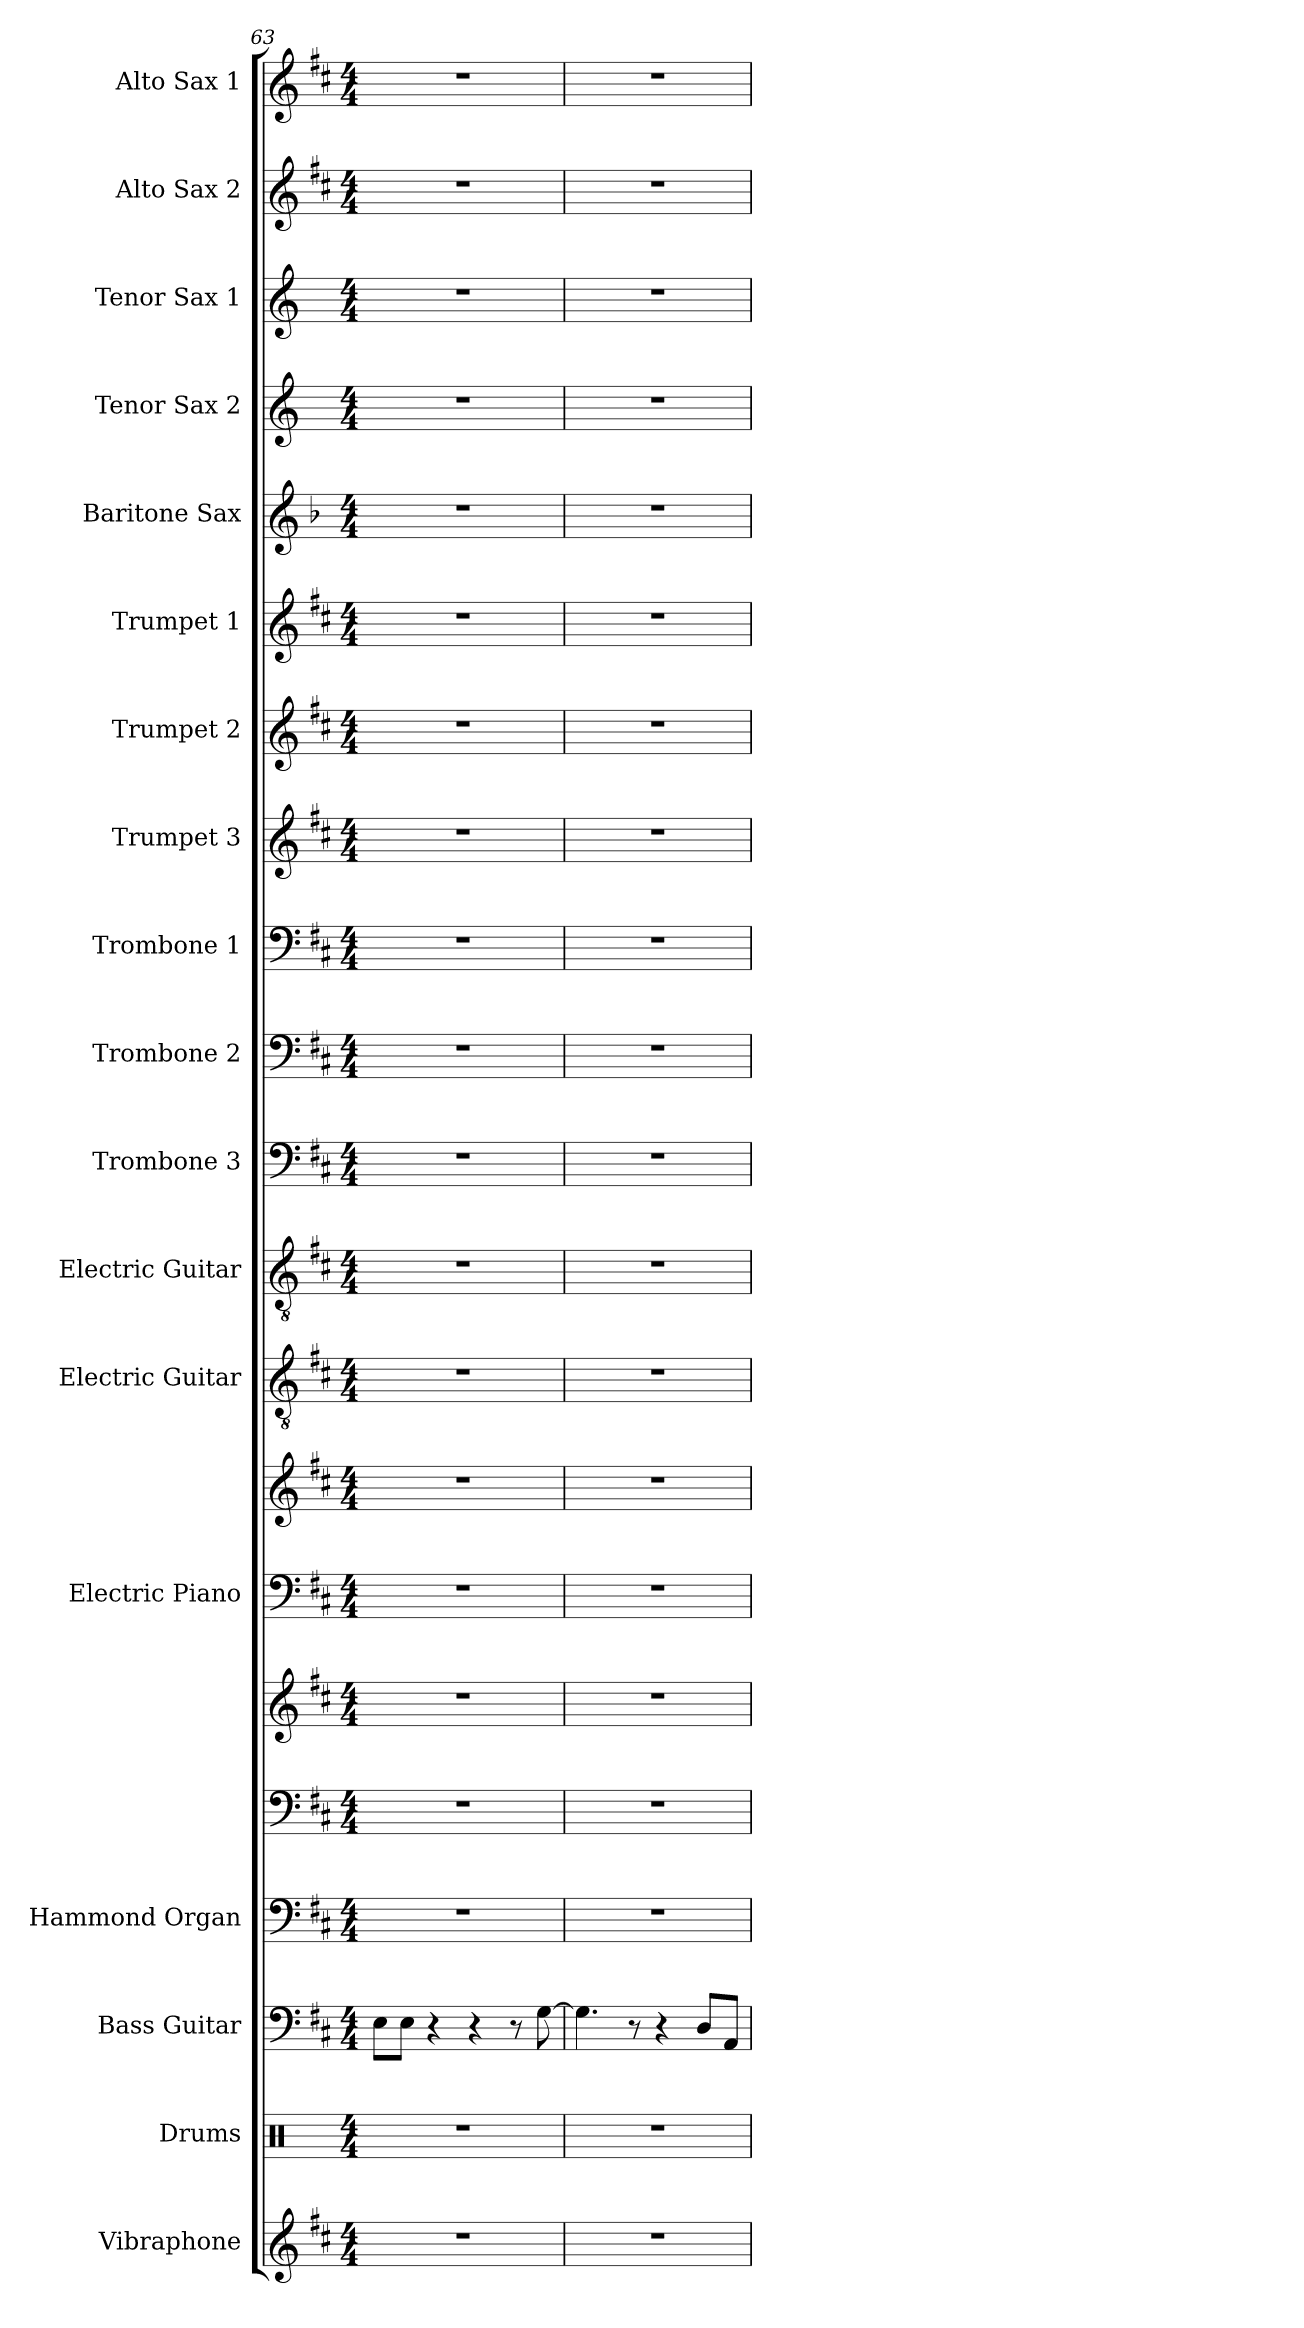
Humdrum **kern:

**kern	**kern	**kern	**kern	**kern	**kern	**kern	**kern	**kern	**kern	**kern	**kern	**kern	**kern	**kern	**kern	**kern	**kern	**kern	**kern	**kern
*part18	*part17	*part16	*part15	*part15	*part15	*part14	*part14	*part13	*part12	*part11	*part10	*part9	*part8	*part7	*part6	*part5	*part4	*part3	*part2	*part1
*staff21	*staff20	*staff19	*staff18	*staff17	*staff16	*staff15	*staff14	*staff13	*staff12	*staff11	*staff10	*staff9	*staff8	*staff7	*staff6	*staff5	*staff4	*staff3	*staff2	*staff1
*I"Vibraphone	*I"Drums	*I"Bass Guitar	*I"Hammond Organ	*	*	*I"Electric Piano	*	*I"Electric Guitar	*I"Electric Guitar	*I"Trombone 3	*I"Trombone 2	*I"Trombone 1	*I"Trumpet 3	*I"Trumpet 2	*I"Trumpet 1	*I"Baritone Sax	*I"Tenor Sax 2	*I"Tenor Sax 1	*I"Alto Sax 2	*I"Alto Sax 1
*I'Vib.	*I'Drums	*I'B. Guit.	*I'Hm. Org.	*	*	*I'El. Pno.	*	*I'El. Guit.	*I'El. Guit.	*I'Tbn. 3	*I'Tbn. 2	*I'Tbn. 1	*I'Tpt. 3	*I'Tpt. 2	*I'Tpt. 1	*I'Bari	*I'Tenor 2	*I'Tenor 1	*I'Alto 2	*I'Alto 1
*clefG2	*clefX	*clefF4	*clefF4	*clefF4	*clefG2	*clefF4	*clefG2	*clefGv2	*clefGv2	*clefF4	*clefF4	*clefF4	*clefG2	*clefG2	*clefG2	*clefG2	*clefG2	*clefG2	*clefG2	*clefG2
*	*	*ITrd7c12	*	*	*	*	*	*	*	*	*	*	*ITrd1c2	*ITrd1c2	*ITrd1c2	*ITrd12c21	*ITrd8c14	*ITrd8c14	*ITrd5c9	*ITrd5c9
*k[f#c#]	*k[]	*k[f#c#]	*k[f#c#]	*k[f#c#]	*k[f#c#]	*k[f#c#]	*k[f#c#]	*k[f#c#]	*k[f#c#]	*k[f#c#]	*k[f#c#]	*k[f#c#]	*k[]	*k[]	*k[]	*k[b-]	*k[]	*k[]	*k[b-]	*k[b-]
*M4/4	*M4/4	*M4/4	*M4/4	*M4/4	*M4/4	*M4/4	*M4/4	*M4/4	*M4/4	*M4/4	*M4/4	*M4/4	*M4/4	*M4/4	*M4/4	*M4/4	*M4/4	*M4/4	*M4/4	*M4/4
=63	=63	=63	=63	=63	=63	=63	=63	=63	=63	=63	=63	=63	=63	=63	=63	=63	=63	=63	=63	=63
1r	1r	8EE\L	1r	1r	1r	1r	1r	1r	1r	1r	1r	1r	1r	1r	1r	1r	1r	1r	1r	1r
.	.	8EE\J	.	.	.	.	.	.	.	.	.	.	.	.	.	.	.	.	.	.
.	.	4r	.	.	.	.	.	.	.	.	.	.	.	.	.	.	.	.	.	.
.	.	4r	.	.	.	.	.	.	.	.	.	.	.	.	.	.	.	.	.	.
.	.	8r	.	.	.	.	.	.	.	.	.	.	.	.	.	.	.	.	.	.
.	.	[8GG\	.	.	.	.	.	.	.	.	.	.	.	.	.	.	.	.	.	.
=64	=64	=64	=64	=64	=64	=64	=64	=64	=64	=64	=64	=64	=64	=64	=64	=64	=64	=64	=64	=64
1r	1r	4.GG\]	1r	1r	1r	1r	1r	1r	1r	1r	1r	1r	1r	1r	1r	1r	1r	1r	1r	1r
.	.	8r	.	.	.	.	.	.	.	.	.	.	.	.	.	.	.	.	.	.
.	.	4r	.	.	.	.	.	.	.	.	.	.	.	.	.	.	.	.	.	.
.	.	8DD/L	.	.	.	.	.	.	.	.	.	.	.	.	.	.	.	.	.	.
.	.	8AAA/J	.	.	.	.	.	.	.	.	.	.	.	.	.	.	.	.	.	.
=	=	=	=	=	=	=	=	=	=	=	=	=	=	=	=	=	=	=	=	=
*-	*-	*-	*-	*-	*-	*-	*-	*-	*-	*-	*-	*-	*-	*-	*-	*-	*-	*-	*-	*-
